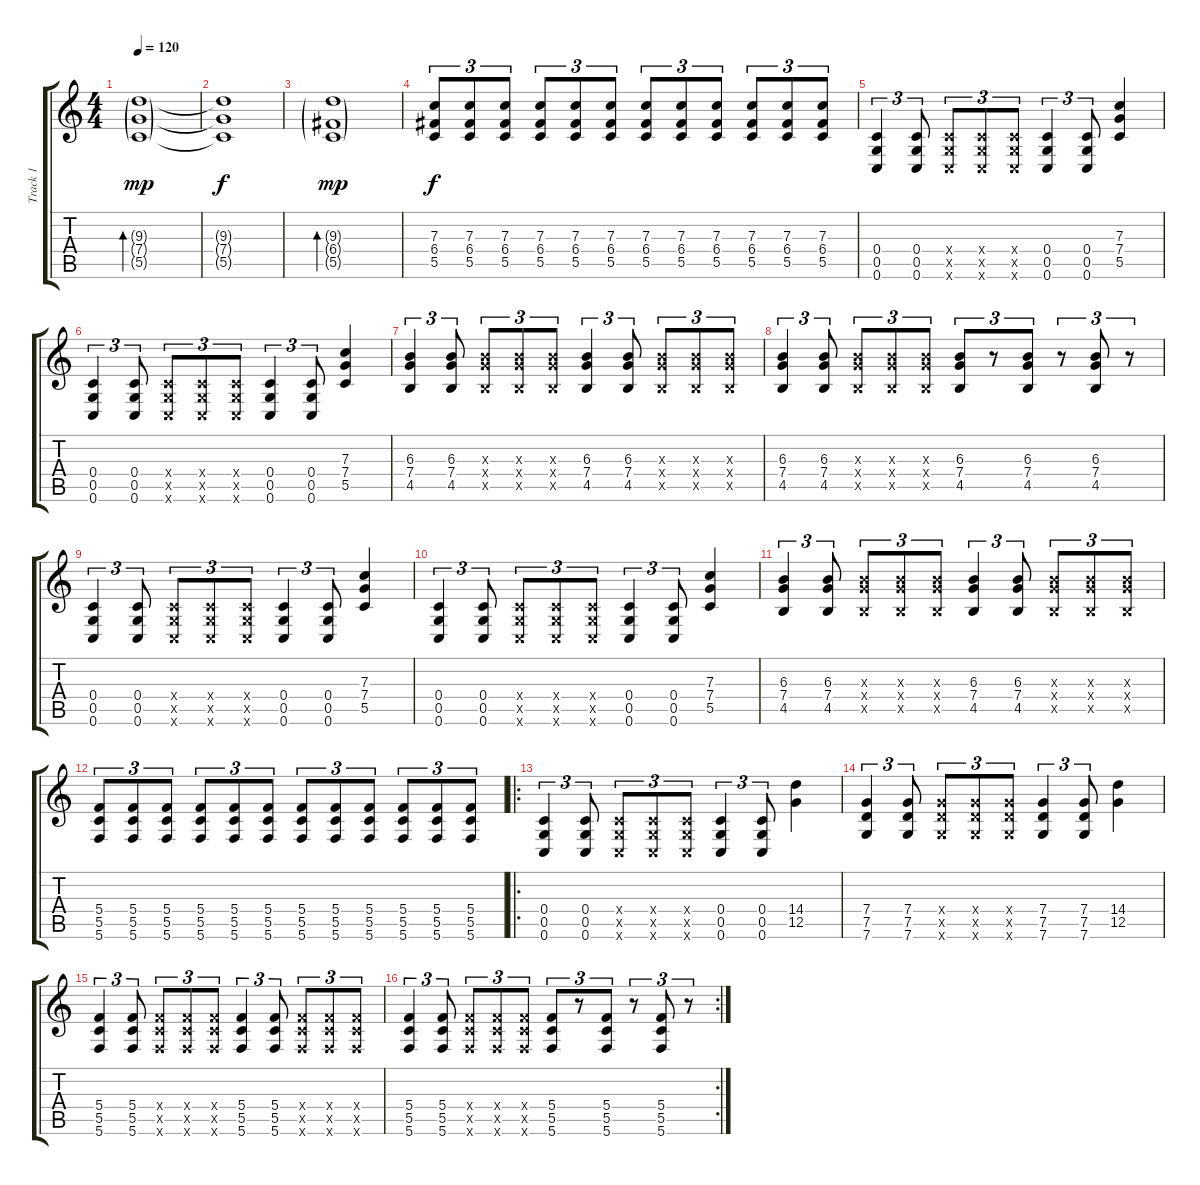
\track ("Track 1" "Track 1") {instrument distortionguitar}
\staff {score tabs}
\tuning (D4 A3 F3 C3 G2 C2) {hide}
\ts (4 4)
\tempo 120
\clef g2
\ks c
(9.3{g} 7.4{g} 5.5{g}).1{bd 240 dy mp} |
(9.3{t} 7.4{t} 5.5{t}).1{dy f} |
(9.3{g} 6.4{g} 5.5{g}).1{bd 240 dy mp} |
(7.3 6.4 5.5).8{tu (3 2) dy f} (7.3 6.4 5.5).8{tu (3 2)} (7.3 6.4 5.5).8{tu (3 2)} (7.3 6.4 5.5).8{tu (3 2)} (7.3 6.4 5.5).8{tu (3 2)} (7.3 6.4 5.5).8{tu (3 2)} (7.3 6.4 5.5).8{tu (3 2)} (7.3 6.4 5.5).8{tu (3 2)} (7.3 6.4 5.5).8{tu (3 2)} (7.3 6.4 5.5).8{tu (3 2)} (7.3 6.4 5.5).8{tu (3 2)} (7.3 6.4 5.5).8{tu (3 2)} |
(0.4 0.5 0.6).4{tu (3 2)} (0.4 0.5 0.6).8{tu (3 2)} (0.4{x} 0.5{x} 0.6{x}).8{tu (3 2)} (0.4{x} 0.5{x} 0.6{x}).8{tu (3 2)} (0.4{x} 0.5{x} 0.6{x}).8{tu (3 2)} (0.4 0.5 0.6).4{tu (3 2)} (0.4 0.5 0.6).8{tu (3 2)} (7.3 7.4 5.5).4 |
(0.4 0.5 0.6).4{tu (3 2)} (0.4 0.5 0.6).8{tu (3 2)} (0.4{x} 0.5{x} 0.6{x}).8{tu (3 2)} (0.4{x} 0.5{x} 0.6{x}).8{tu (3 2)} (0.4{x} 0.5{x} 0.6{x}).8{tu (3 2)} (0.4 0.5 0.6).4{tu (3 2)} (0.4 0.5 0.6).8{tu (3 2)} (7.3 7.4 5.5).4 |
(6.3 7.4 4.5).4{tu (3 2)} (6.3 7.4 4.5).8{tu (3 2)} (6.3{x} 7.4{x} 4.5{x}).8{tu (3 2)} (6.3{x} 7.4{x} 4.5{x}).8{tu (3 2)} (6.3{x} 7.4{x} 4.5{x}).8{tu (3 2)} (6.3 7.4 4.5).4{tu (3 2)} (6.3 7.4 4.5).8{tu (3 2)} (6.3{x} 7.4{x} 4.5{x}).8{tu (3 2)} (6.3{x} 7.4{x} 4.5{x}).8{tu (3 2)} (6.3{x} 7.4{x} 4.5{x}).8{tu (3 2)} |
(6.3 7.4 4.5).4{tu (3 2)} (6.3 7.4 4.5).8{tu (3 2)} (6.3{x} 7.4{x} 4.5{x}).8{tu (3 2)} (6.3{x} 7.4{x} 4.5{x}).8{tu (3 2)} (6.3{x} 7.4{x} 4.5{x}).8{tu (3 2)} (6.3 7.4 4.5).8{tu (3 2)} r.8{tu (3 2)} (6.3 7.4 4.5).8{tu (3 2)} r.8{tu (3 2)} (6.3 7.4 4.5).8{tu (3 2)} r.8{tu (3 2)} |
(0.4 0.5 0.6).4{tu (3 2)} (0.4 0.5 0.6).8{tu (3 2)} (0.4{x} 0.5{x} 0.6{x}).8{tu (3 2)} (0.4{x} 0.5{x} 0.6{x}).8{tu (3 2)} (0.4{x} 0.5{x} 0.6{x}).8{tu (3 2)} (0.4 0.5 0.6).4{tu (3 2)} (0.4 0.5 0.6).8{tu (3 2)} (7.3 7.4 5.5).4 |
(0.4 0.5 0.6).4{tu (3 2)} (0.4 0.5 0.6).8{tu (3 2)} (0.4{x} 0.5{x} 0.6{x}).8{tu (3 2)} (0.4{x} 0.5{x} 0.6{x}).8{tu (3 2)} (0.4{x} 0.5{x} 0.6{x}).8{tu (3 2)} (0.4 0.5 0.6).4{tu (3 2)} (0.4 0.5 0.6).8{tu (3 2)} (7.3 7.4 5.5).4 |
(6.3 7.4 4.5).4{tu (3 2)} (6.3 7.4 4.5).8{tu (3 2)} (6.3{x} 7.4{x} 4.5{x}).8{tu (3 2)} (6.3{x} 7.4{x} 4.5{x}).8{tu (3 2)} (6.3{x} 7.4{x} 4.5{x}).8{tu (3 2)} (6.3 7.4 4.5).4{tu (3 2)} (6.3 7.4 4.5).8{tu (3 2)} (6.3{x} 7.4{x} 4.5{x}).8{tu (3 2)} (6.3{x} 7.4{x} 4.5{x}).8{tu (3 2)} (6.3{x} 7.4{x} 4.5{x}).8{tu (3 2)} |
(5.4 5.5 5.6).8{tu (3 2)} (5.4 5.5 5.6).8{tu (3 2)} (5.4 5.5 5.6).8{tu (3 2)} (5.4 5.5 5.6).8{tu (3 2)} (5.4 5.5 5.6).8{tu (3 2)} (5.4 5.5 5.6).8{tu (3 2)} (5.4 5.5 5.6).8{tu (3 2)} (5.4 5.5 5.6).8{tu (3 2)} (5.4 5.5 5.6).8{tu (3 2)} (5.4 5.5 5.6).8{tu (3 2)} (5.4 5.5 5.6).8{tu (3 2)} (5.4 5.5 5.6).8{tu (3 2)} |
\ro
(0.4 0.5 0.6).4{tu (3 2)} (0.4 0.5 0.6).8{tu (3 2)} (0.4{x} 0.5{x} 0.6{x}).8{tu (3 2)} (0.4{x} 0.5{x} 0.6{x}).8{tu (3 2)} (0.4{x} 0.5{x} 0.6{x}).8{tu (3 2)} (0.4 0.5 0.6).4{tu (3 2)} (0.4 0.5 0.6).8{tu (3 2)} (14.4 12.5).4 |
(7.4 7.5 7.6).4{tu (3 2)} (7.4 7.5 7.6).8{tu (3 2)} (7.4{x} 7.5{x} 7.6{x}).8{tu (3 2)} (7.4{x} 7.5{x} 7.6{x}).8{tu (3 2)} (7.4{x} 7.5{x} 7.6{x}).8{tu (3 2)} (7.4 7.5 7.6).4{tu (3 2)} (7.4 7.5 7.6).8{tu (3 2)} (14.4 12.5).4 |
(5.4 5.5 5.6).4{tu (3 2)} (5.4 5.5 5.6).8{tu (3 2)} (5.4{x} 5.5{x} 5.6{x}).8{tu (3 2)} (5.4{x} 5.5{x} 5.6{x}).8{tu (3 2)} (5.4{x} 5.5{x} 5.6{x}).8{tu (3 2)} (5.4 5.5 5.6).4{tu (3 2)} (5.4 5.5 5.6).8{tu (3 2)} (5.4{x} 5.5{x} 5.6{x}).8{tu (3 2)} (5.4{x} 5.5{x} 5.6{x}).8{tu (3 2)} (5.4{x} 5.5{x} 5.6{x}).8{tu (3 2)} |
\rc 2
(5.4 5.5 5.6).4{tu (3 2)} (5.4 5.5 5.6).8{tu (3 2)} (5.4{x} 5.5{x} 5.6{x}).8{tu (3 2)} (5.4{x} 5.5{x} 5.6{x}).8{tu (3 2)} (5.4{x} 5.5{x} 5.6{x}).8{tu (3 2)} (5.4 5.5 5.6).8{tu (3 2)} r.8{tu (3 2)} (5.4 5.5 5.6).8{tu (3 2)} r.8{tu (3 2)} (5.4 5.5 5.6).8{tu (3 2)} r.8{tu (3 2)}
